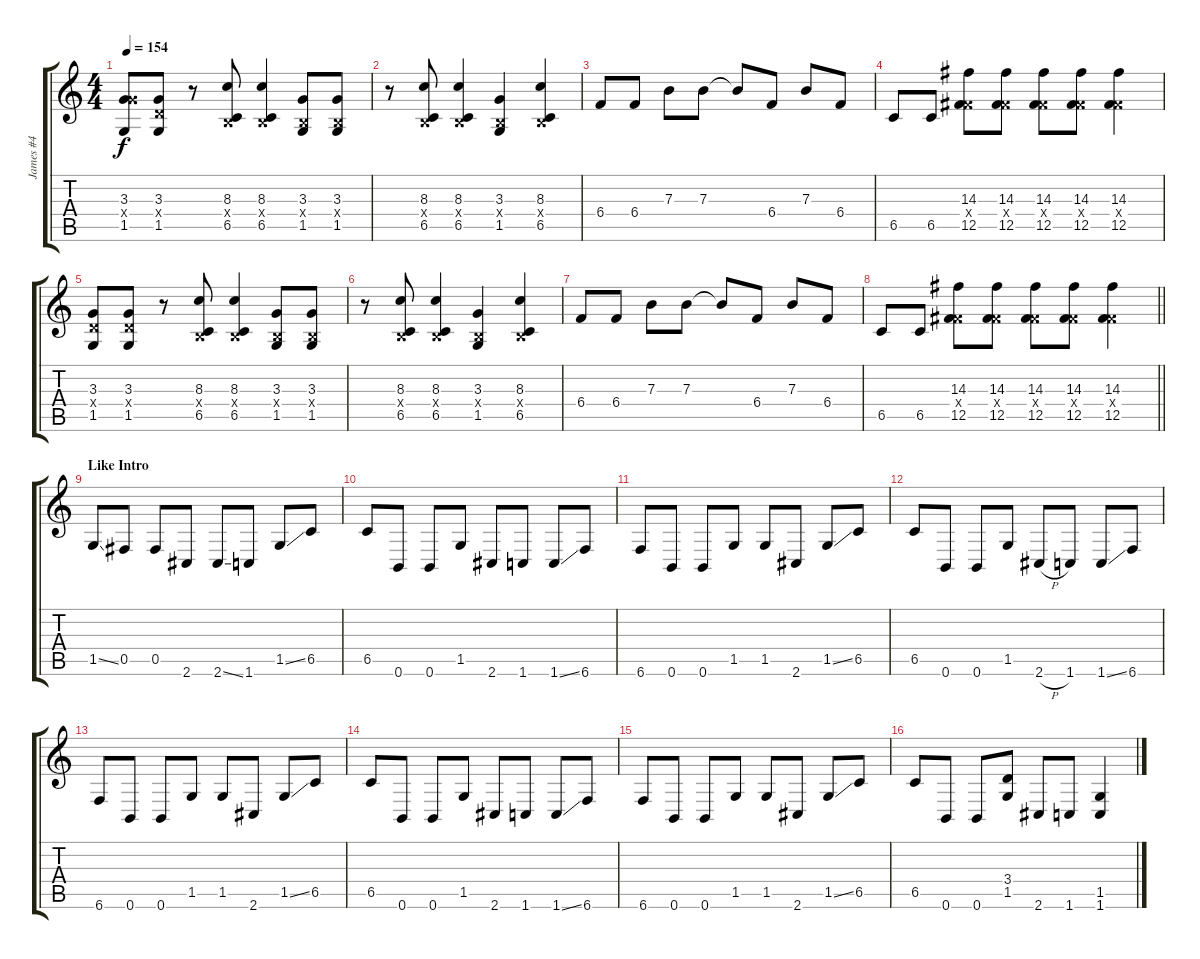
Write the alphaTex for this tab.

\track ("James #4" "James #4") {instrument distortionguitar}
\staff {score tabs}
\tuning (Db4 Ab3 E3 B2 Gb2 B1) {hide}
\ts (4 4)
\tempo 154
\clef g2
\ks c
(3.3 8.4{x} 1.5).8{dy f} (3.3 3.4{x} 1.5).8 r.8 (8.3 0.4{x} 6.5).8 (8.3 0.4{x} 6.5).4 (3.3 0.4{x} 1.5).8 (3.3 0.4{x} 1.5).8 |
r.8 (8.3 0.4{x} 6.5).8 (8.3 0.4{x} 6.5).4 (3.3 0.4{x} 1.5).4 (8.3 0.4{x} 6.5).4 |
6.4.8 6.4.8 7.3.8 7.3.8 7.3{t}.8 6.4.8 7.3.8 6.4.8 |
6.5.8 6.5.8 (14.3 7.4{x} 12.5).8 (14.3 7.4{x} 12.5).8 (14.3 7.4{x} 12.5).8 (14.3 7.4{x} 12.5).8 (14.3 7.4{x} 12.5).4 |
(3.3 3.4{x} 1.5).8 (3.3 3.4{x} 1.5).8 r.8 (8.3 0.4{x} 6.5).8 (8.3 0.4{x} 6.5).4 (3.3 0.4{x} 1.5).8 (3.3 0.4{x} 1.5).8 |
r.8 (8.3 0.4{x} 6.5).8 (8.3 0.4{x} 6.5).4 (3.3 0.4{x} 1.5).4 (8.3 0.4{x} 6.5).4 |
6.4.8 6.4.8 7.3.8 7.3.8 7.3{t}.8 6.4.8 7.3.8 6.4.8 |
\barLineRight lightlight
6.5.8 6.5.8 (14.3 7.4{x} 12.5).8 (14.3 7.4{x} 12.5).8 (14.3 7.4{x} 12.5).8 (14.3 7.4{x} 12.5).8 (14.3 7.4{x} 12.5).4 |
\section ("" "Like Intro")
1.5{ss}.8 0.5.8 0.5.8 2.6.8 2.6{ss}.8 1.6.8 1.5{ss}.8 6.5.8 |
6.5.8 0.6.8 0.6.8 1.5.8 2.6.8 1.6.8 1.6{ss}.8 6.6.8 |
6.6.8 0.6.8 0.6.8 1.5.8 1.5.8 2.6.8 1.5{ss}.8 6.5.8 |
6.5.8 0.6.8 0.6.8 1.5.8 2.6{h}.8 1.6.8 1.6{ss}.8 6.6.8 |
6.6.8 0.6.8 0.6.8 1.5.8 1.5.8 2.6.8 1.5{ss}.8 6.5.8 |
6.5.8 0.6.8 0.6.8 1.5.8 2.6.8 1.6.8 1.6{ss}.8 6.6.8 |
6.6.8 0.6.8 0.6.8 1.5.8 1.5.8 2.6.8 1.5{ss}.8 6.5.8 |
6.5.8 0.6.8 0.6.8 (3.4 1.5).8 2.6.8 1.6.8 (1.5 1.6).4
